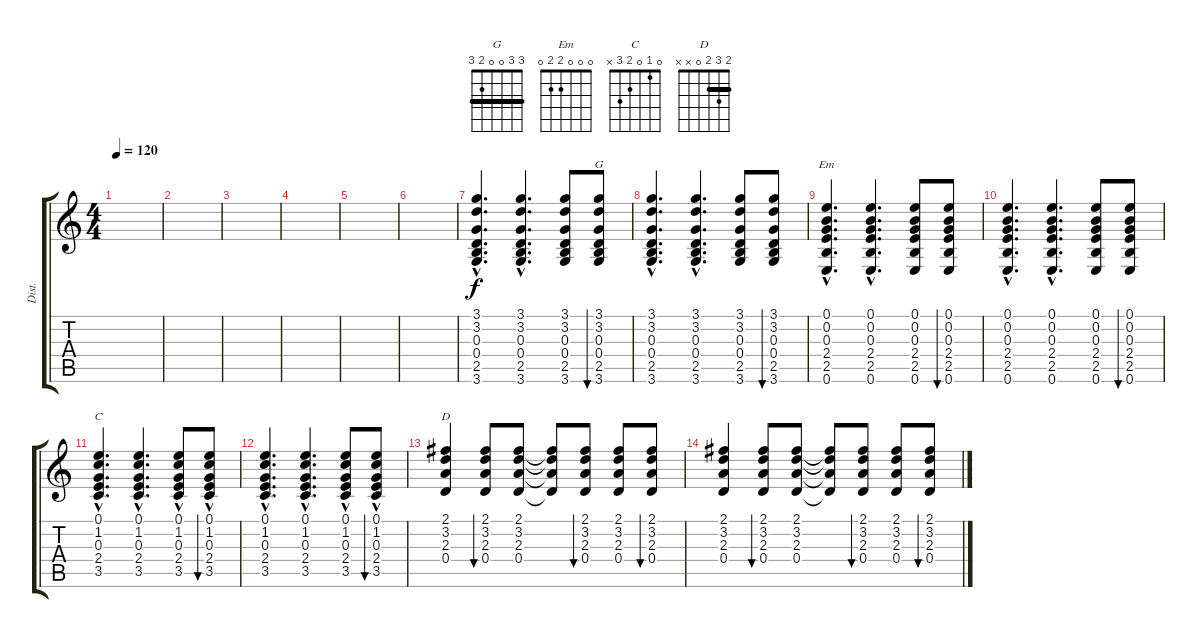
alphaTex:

\track ("Dist." "Dist.") {instrument distortionguitar}
\staff {score tabs}
\tuning (E4 B3 G3 D3 A2 E2) {hide}
\chord ("G" 3 3 0 0 2 3) {barre 3}
\chord ("Em" 0 0 0 2 2 0)
\chord ("C" 0 1 0 2 3 x)
\chord ("D" 2 3 2 0 x x) {barre 2}
\ts (4 4)
\tempo 120
\clef g2
\ks c
|
|
|
|
|
|
(3.1{hac} 3.2{hac} 0.3{hac} 0.4{hac} 2.5{hac} 3.6{hac}).4{d volume 8} (3.1{hac} 3.2{hac} 0.3{hac} 0.4{hac} 2.5{hac} 3.6{hac}).4{d} (3.1 3.2 0.3 0.4 2.5 3.6).8 (3.1 3.2 0.3 0.4 2.5 3.6).8{bu 60 ch "G"} |
(3.1{hac} 3.2{hac} 0.3{hac} 0.4{hac} 2.5{hac} 3.6{hac}).4{d} (3.1{hac} 3.2{hac} 0.3{hac} 0.4{hac} 2.5{hac} 3.6{hac}).4{d} (3.1 3.2 0.3 0.4 2.5 3.6).8 (3.1 3.2 0.3 0.4 2.5 3.6).8{bu 60} |
(0.1{hac} 0.2{hac} 0.3{hac} 2.4{hac} 2.5{hac} 0.6{hac}).4{d ch "Em"} (0.1{hac} 0.2{hac} 0.3{hac} 2.4{hac} 2.5{hac} 0.6{hac}).4{d} (0.1 0.2 0.3 2.4 2.5 0.6).8 (0.1 0.2 0.3 2.4 2.5 0.6).8{bu 60} |
(0.1{hac} 0.2{hac} 0.3{hac} 2.4{hac} 2.5{hac} 0.6{hac}).4{d} (0.1{hac} 0.2{hac} 0.3{hac} 2.4{hac} 2.5{hac} 0.6{hac}).4{d} (0.1 0.2 0.3 2.4 2.5 0.6).8 (0.1 0.2 0.3 2.4 2.5 0.6).8{bu 60} |
(0.1{hac} 1.2{hac} 0.3{hac} 2.4{hac} 3.5{hac}).4{d ch "C"} (0.1{hac} 1.2{hac} 0.3{hac} 2.4{hac} 3.5{hac}).4{d} (0.1 1.2 0.3 2.4{hac} 3.5).8 (0.1 1.2 0.3 2.4{hac} 3.5).8{bu 60} |
(0.1{hac} 1.2{hac} 0.3{hac} 2.4{hac} 3.5{hac}).4{d} (0.1{hac} 1.2{hac} 0.3{hac} 2.4{hac} 3.5{hac}).4{d} (0.1 1.2 0.3 2.4{hac} 3.5).8 (0.1 1.2 0.3 2.4{hac} 3.5).8{bu 60} |
(2.1 3.2 2.3 0.4).4{ch "D"} (2.1 3.2 2.3 0.4).8{bu 60} (2.1 3.2 2.3 0.4).8 (2.1{t} 3.2{t} 2.3{t} 0.4{t}).8 (2.1 3.2 2.3 0.4).8{bu 60} (2.1 3.2 2.3 0.4).8 (2.1 3.2 2.3 0.4).8{bu 60} |
(2.1 3.2 2.3 0.4).4 (2.1 3.2 2.3 0.4).8{bu 60} (2.1 3.2 2.3 0.4).8 (2.1{t} 3.2{t} 2.3{t} 0.4{t}).8 (2.1 3.2 2.3 0.4).8{bu 60} (2.1 3.2 2.3 0.4).8 (2.1 3.2 2.3 0.4).8{bu 60}
